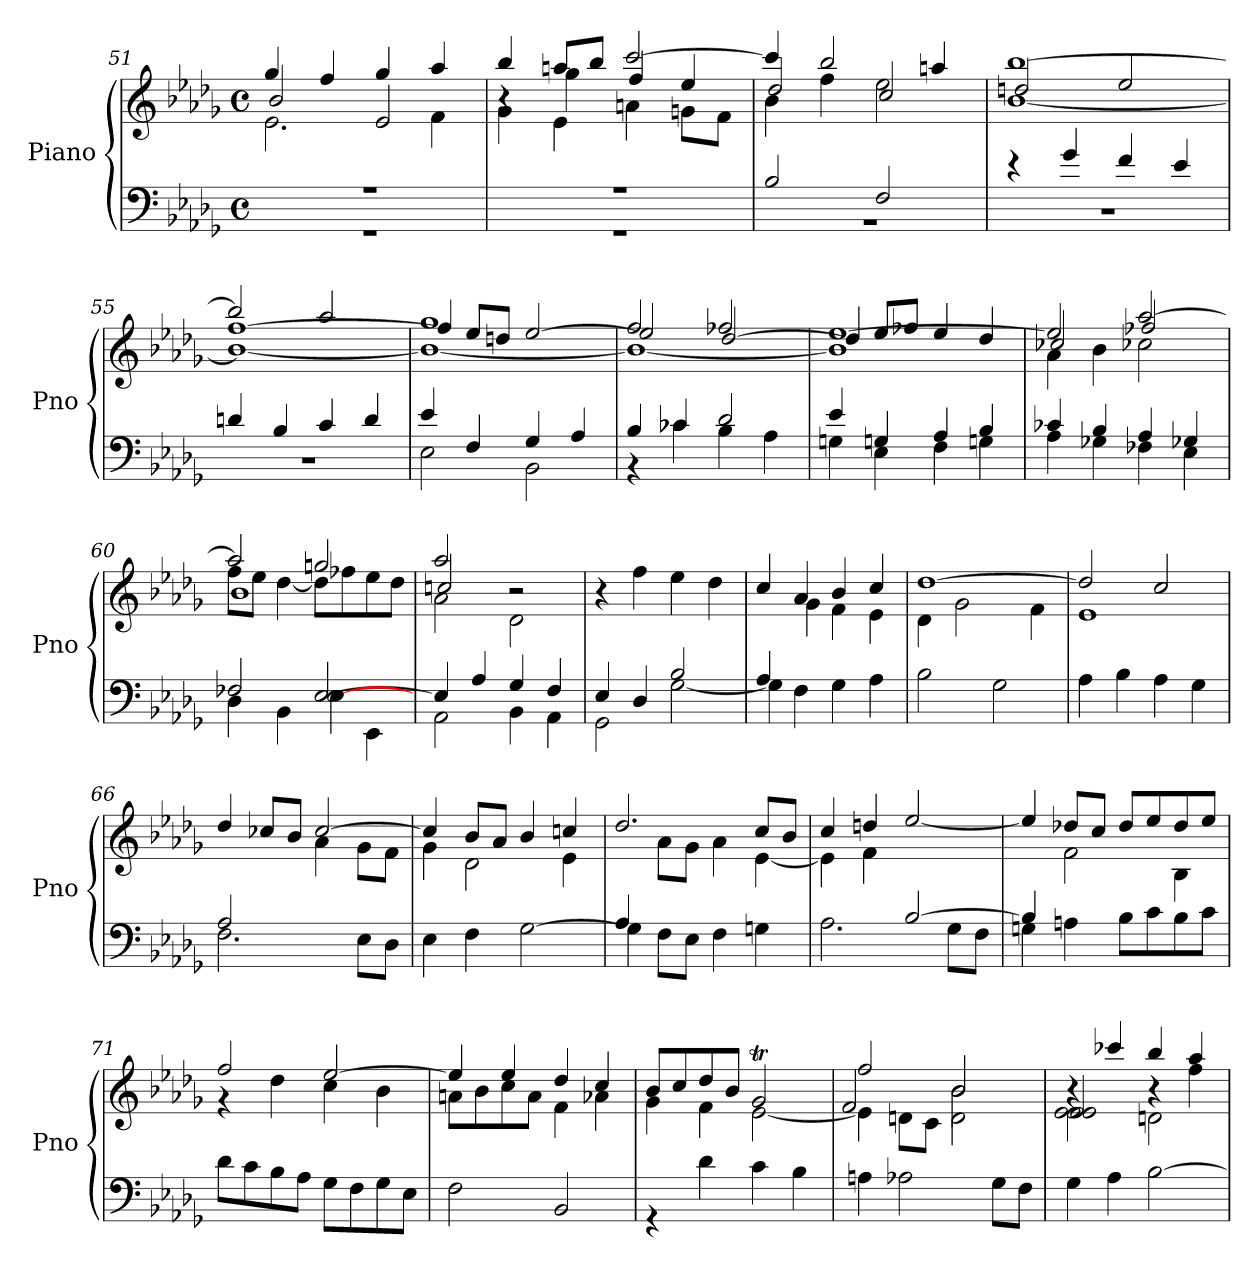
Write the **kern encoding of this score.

**kern	**kern
*part1	*part1
*staff2	*staff1
*I"Piano	*
*I'Pno	*
*clefF4	*clefG2
*k[b-e-a-d-g-]	*k[b-e-a-d-g-]
*D-:	*D-:
*M4/4	*M4/4
*met(c)	*met(c)
=51	=51
*^	*^
*	*	*	*^
1r	1r	4gg-/	2.e-\	2b-/
.	.	4ff/	.	.
.	.	4gg-/	.	2e-/
.	.	4aa-/	4f\	.
=52	=52	=52	=52	=52
1r	1r	4bb-/	4g-\	4r
.	.	8aan/L	4e-\	4gg-\
.	.	8bb-/J	.	.
.	.	[2ccc/	4an\	4ff/
.	.	.	8gn\L	4ee-/
.	.	.	8f\J	.
=53	=53	=53	=53	=53
2B-/	1r	4ccc/]	4b-\	2dd-/
.	.	2bb-/	4ff\	.
2F/	.	.	2ee-\	2cc/
.	.	4aan/	.	.
=54	=54	=54	=54	=54
4r	1r	[1bb-/	[1b-\	2ddn/
4g-/	.	.	.	.
4f/	.	.	.	2ee-/
4e-/	.	.	.	.
!!LO:LB:g=z	!!	!!
=55	=55	=55	=55	=55
4dn/	1r	2bb-/]	1b-\_	[1ff\
4B-/	.	.	.	.
4c/	.	2aa-/	.	.
4d/	.	.	.	.
=56	=56	=56	=56	=56
4e-/	2E-\	1gg-/	1b-\_	4ff/]
4F/	.	.	.	8ee-/L
.	.	.	.	8ddn/J
4G-/	2BB-\	.	.	[2ee-/
4A-/	.	.	.	.
=57	=57	=57	=57	=57
4B-/	4r	2ff/	1b-\_	2ee-/]
4c-X/	4c-X\	.	.	.
2d-/	4B-\	2ff-X/	.	[2dd-/
.	4A-\	.	.	.
=58	=58	=58	=58	=58
4e-/	4Gn\	[1ee-/	1b-\]	4dd-/]
4Gn/	4E-\	.	.	8ee-/L
.	.	.	.	8ff-X/J
4A-/	4F\	.	.	4ee-/
4B-/	4Gn\	.	.	4dd-/
=59	=59	=59	=59	=59
4c-X/	4A-\	2ee-/]	4a-\	2cc-X/
4B-/	4G-X\	.	4b-\	.
4A-/	4F-X\	[2aa-/	2cc-X\	2ff-X/
4G-X/	4E-\	.	.	.
=60	=60	=60	=60	=60
2F-X/	4D-\	2aa-/]	8ff\L	1b-\
.	.	.	8ee-\J	.
.	4BB-\	.	[4dd-\	.
[2E-/ [2E-/	4E-\	2ggn/	8dd-\L]	.
.	.	.	8ff-X\	.
.	4EE-\	.	8ee-\	.
.	.	.	8dd-\J	.
!!LO:LB:g=z	!!	!!
=61	=61	=61	=61	=61
4E-/]	2AA-\	2aa-/	2a-\	2ccn/
4A-/	.	.	.	.
4G-/	4BB-\	2r	2d-\	2r
4F/	4AA-\	.	.	.
=62	=62	=62	=62	=62
4E-/	2GG-\	4r	2ryy	2ryy
4D-/	.	4ff\	.	.
2B-/	[2G-\	4ee-\	2ryy	2ryy
.	.	4dd-\	.	.
=63	=63	=63	=63	=63
4A-/	4G-\]	4cc/	4ryy	2ryy
4F\	4ryy	4a-/	4g-\	.
4G-\	2ryy	4b-/	4f\	2ryy
4A-\	.	4cc/	4e-\	.
=64	=64	=64	=64	=64
2B-\	2ryy	[1dd-/	4d-\	2ryy
.	.	.	2g-\	.
2G-\	2ryy	.	.	2ryy
.	.	.	4f\	.
=65	=65	=65	=65	=65
4A-\	2ryy	2dd-/]	1e-\	2ryy
4B-\	.	.	.	.
4A-\	2ryy	2cc/	.	2ryy
4G-\	.	.	.	.
=66	=66	=66	=66	=66
2A-/	2.F\	4dd-/	2ryy	2ryy
.	.	8cc-X/L	.	.
.	.	8b-/J	.	.
4ryy	.	[2cc-/	4a-\	2ryy
8E-\L	4ryy	.	8g-\L	.
8D-\J	.	.	8f\J	.
=67	=67	=67	=67	=67
4E-\	2ryy	4cc-/]	4g-\	2ryy
4F\	.	8b-/L	2d-\	.
.	.	8a-/J	.	.
[2G-\	2ryy	4b-/	.	2ryy
.	.	4ccn/	4e-\	.
*	*	*	*v	*v
!!LO:LB:g=z
=68	=68	=68	=68
*	*^	*	*
4A-/	4G-\]	2ryy	2.dd-/	4ryy
2.ryy	8F\L	.	.	8a-\L
.	8E-\J	.	.	8g-\J
.	4F\	2ryy	.	4a-\
.	4Gn\	.	8cc/L	[4e-\
.	.	.	8b-/J	.
*	*v	*v	*	*
=69	=69	=69	=69
2ryy	2.A-\	4cc/	4e-\]
.	.	4ddn/	4f\
[2B-/	.	[2ee-/	2ryy
.	8G-\L	.	.
.	8F\J	.	.
=70	=70	=70	=70
4B-/]	4Gn\	4ee-/]	4ryy
4ryy	4An\	8dd-X/L	2f\
.	.	8cc/J	.
2ryy	8B-\L	8dd-/L	.
.	8c\	8ee-/	.
.	8B-\	8dd-/	4B-\
.	8c\J	8ee-/J	.
=71	=71	=71	=71
1ryy	8d-\L	2ff/	4r
.	8c\	.	.
.	8B-\	.	4dd-\
.	8A-\J	.	.
.	8G-\L	[2ee-/	4cc\
.	8F\	.	.
.	8G-\	.	4b-\
.	8E-\J	.	.
=72	=72	=72	=72
1ryy	2F\	4ee-/]	8an\L
.	.	.	8b-\
.	.	4ee-/	8cc\
.	.	.	8a\J
.	2BB-/	4dd-/	4f\
.	.	4cc/	4a-X\
=73	=73	=73	=73
1ryy	4r	8b-/L	4g-\
.	.	8cc/	.
.	4d-\	8dd-/	4f\
.	.	8b-/J	.
.	4c\	2g-T/	[2e-\
.	4B-\	.	.
!!LO:LB:g=z
=74	=74	=74	=74
*	*	*	*^
4An\	2ryy	2ff/	4e-\]	2f/
2A-X\	.	.	8dn\L	.
.	.	.	8c\J	.
.	2ryy	2b-/	2d\	2b-\
8G-\L	.	.	.	.
8F\J	.	.	.	.
=75	=75	=75	=75	=75
4G-\	2ryy	4r	2e-\ 2e-\	2e-/ 2e-/
4A-\	.	4ccc-X/	.	.
[2B-\	2ryy	4bb-/	2dn\	4r
.	.	4aa-/	.	4ff\
*v	*v	*	*	*
*	*v	*v	*v
=	=
*-	*-
